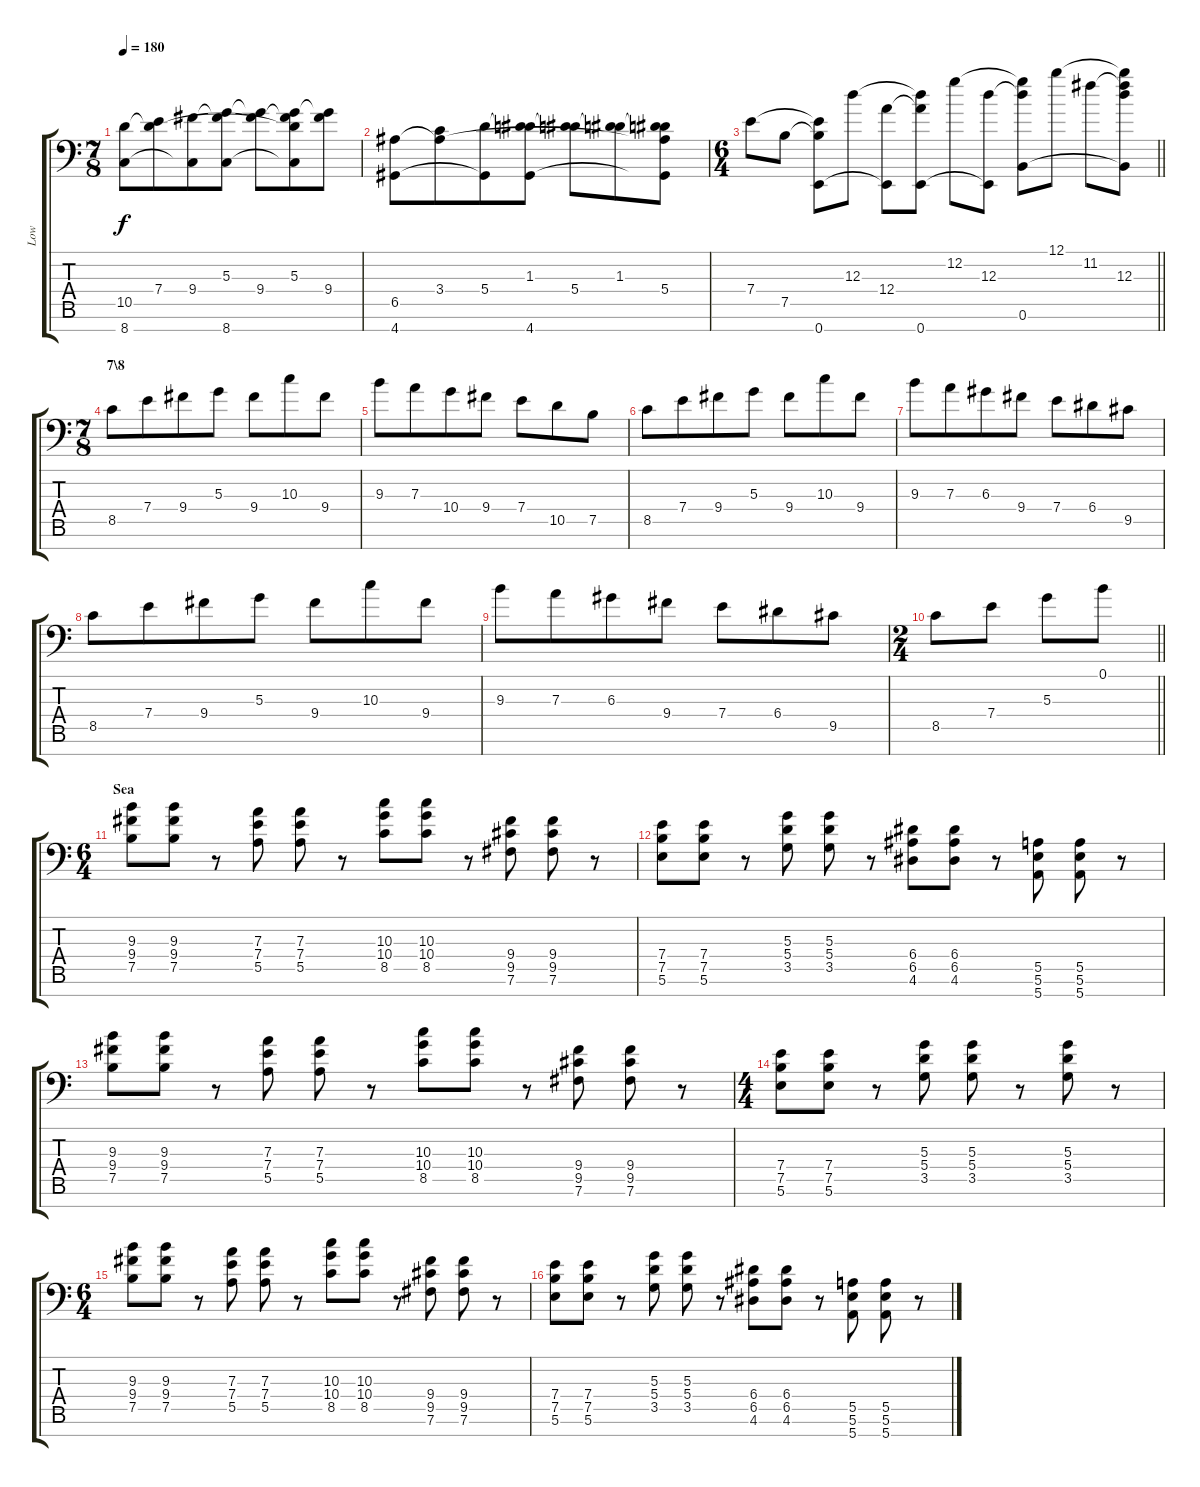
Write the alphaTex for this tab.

\track ("Low " "Low ") {instrument acousticguitarsteel}
\staff {score tabs}
\tuning (B3 G3 D3 A2 E2 B1 E1) {hide}
\ts (7 8)
\tempo 180
\clef f4
\ks c
(10.5 8.7).8{dy f} (7.4 10.5{t}).8 (9.4 8.7{t}).8 (5.3 9.4{t} 8.7).8 (5.3{t} 9.4).8 (5.3 9.4{t} 10.5{t} 8.7{t}).8 (5.3{t} 9.4).8 |
(6.5 4.7).8 (3.4 6.5{t}).8 (5.4 4.7{t}).8 (1.3 5.4{t} 4.7).8 (1.3{t} 5.4).8 (1.3 5.4{t}).8 (1.3{t} 5.4 6.5{t} 4.7{t}).8 |
\ts (6 4)
\barLineRight lightlight
7.4.8 7.5.8 (7.4{t} 7.5{t} 0.7).8 12.3.8 (12.4 0.7{t}).8 (12.3{t} 12.4{t} 0.7).8 12.2.8 (12.3 0.7{t}).8 (12.2{t} 12.3{t} 0.6).8 12.1.8 11.2.8 (12.1{t} 11.2{t} 12.3 0.6{t}).8 |
\ts (7 8)
\section ("" "7\\8")
8.5.8{volume 15} 7.4.8 9.4.8 5.3.8 9.4.8 10.3.8 9.4.8 |
9.3.8 7.3.8 10.4.8 9.4.8 7.4.8 10.5.8 7.5.8 |
8.5.8 7.4.8 9.4.8 5.3.8 9.4.8 10.3.8 9.4.8 |
9.3.8 7.3.8 6.3.8 9.4.8 7.4.8 6.4.8 9.5.8 |
8.5.8 7.4.8 9.4.8 5.3.8 9.4.8 10.3.8 9.4.8 |
9.3.8 7.3.8 6.3.8 9.4.8 7.4.8 6.4.8 9.5.8 |
\ts (2 4)
\barLineRight lightlight
8.5.8 7.4.8 5.3.8 0.1.8 |
\ts (6 4)
\section ("" "Sea")
(9.3 9.4 7.5).8{volume 12 instrument distortionguitar} (9.3 9.4 7.5).8 r.8 (7.3 7.4 5.5).8 (7.3 7.4 5.5).8 r.8 (10.3 10.4 8.5).8 (10.3 10.4 8.5).8 r.8 (9.4 9.5 7.6).8 (9.4 9.5 7.6).8 r.8 |
(7.4 7.5 5.6).8 (7.4 7.5 5.6).8 r.8 (5.3 5.4 3.5).8 (5.3 5.4 3.5).8 r.8 (6.4 6.5 4.6).8 (6.4 6.5 4.6).8 r.8 (5.5 5.6 5.7).8 (5.5 5.6 5.7).8 r.8 |
(9.3 9.4 7.5).8 (9.3 9.4 7.5).8 r.8 (7.3 7.4 5.5).8 (7.3 7.4 5.5).8 r.8 (10.3 10.4 8.5).8 (10.3 10.4 8.5).8 r.8 (9.4 9.5 7.6).8 (9.4 9.5 7.6).8 r.8 |
\ts (4 4)
(7.4 7.5 5.6).8 (7.4 7.5 5.6).8 r.8 (5.3 5.4 3.5).8 (5.3 5.4 3.5).8 r.8 (5.3 5.4 3.5).8 r.8 |
\ts (6 4)
(9.3 9.4 7.5).8 (9.3 9.4 7.5).8 r.8 (7.3 7.4 5.5).8 (7.3 7.4 5.5).8 r.8 (10.3 10.4 8.5).8 (10.3 10.4 8.5).8 r.8 (9.4 9.5 7.6).8 (9.4 9.5 7.6).8 r.8 |
(7.4 7.5 5.6).8 (7.4 7.5 5.6).8 r.8 (5.3 5.4 3.5).8 (5.3 5.4 3.5).8 r.8 (6.4 6.5 4.6).8 (6.4 6.5 4.6).8 r.8 (5.5 5.6 5.7).8 (5.5 5.6 5.7).8 r.8
